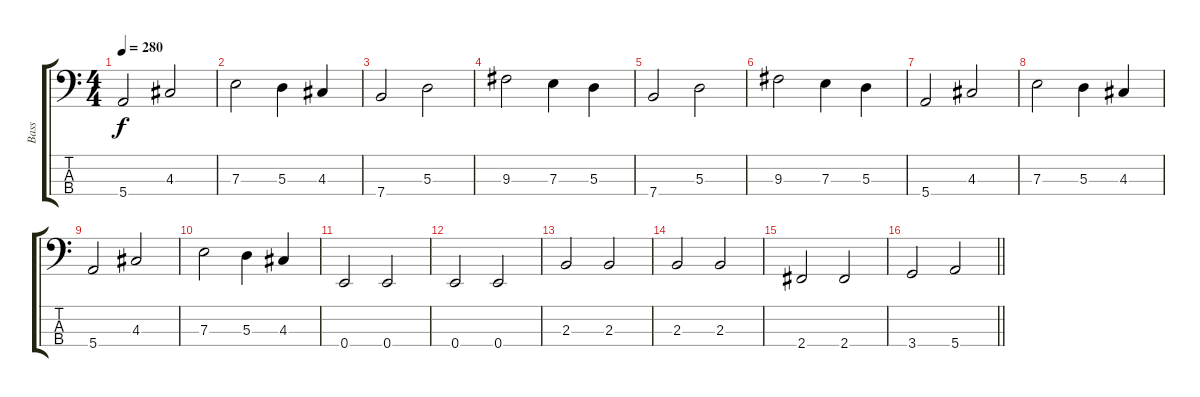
\track ("Bass" "Bass") {instrument electricbasspick}
\staff {score tabs}
\tuning (G2 D2 A1 E1) {hide}
\ts (4 4)
\tempo 280
\clef f4
\ks c
5.4.2{dy f} 4.3.2 |
7.3.2 5.3.4 4.3.4 |
7.4.2 5.3.2 |
9.3.2 7.3.4 5.3.4 |
7.4.2 5.3.2 |
9.3.2 7.3.4 5.3.4 |
5.4.2 4.3.2 |
7.3.2 5.3.4 4.3.4 |
5.4.2 4.3.2 |
7.3.2 5.3.4 4.3.4 |
0.4.2 0.4.2 |
0.4.2 0.4.2 |
2.3.2 2.3.2 |
2.3.2 2.3.2 |
2.4.2 2.4.2 |
\barLineRight lightlight
3.4.2 5.4.2
